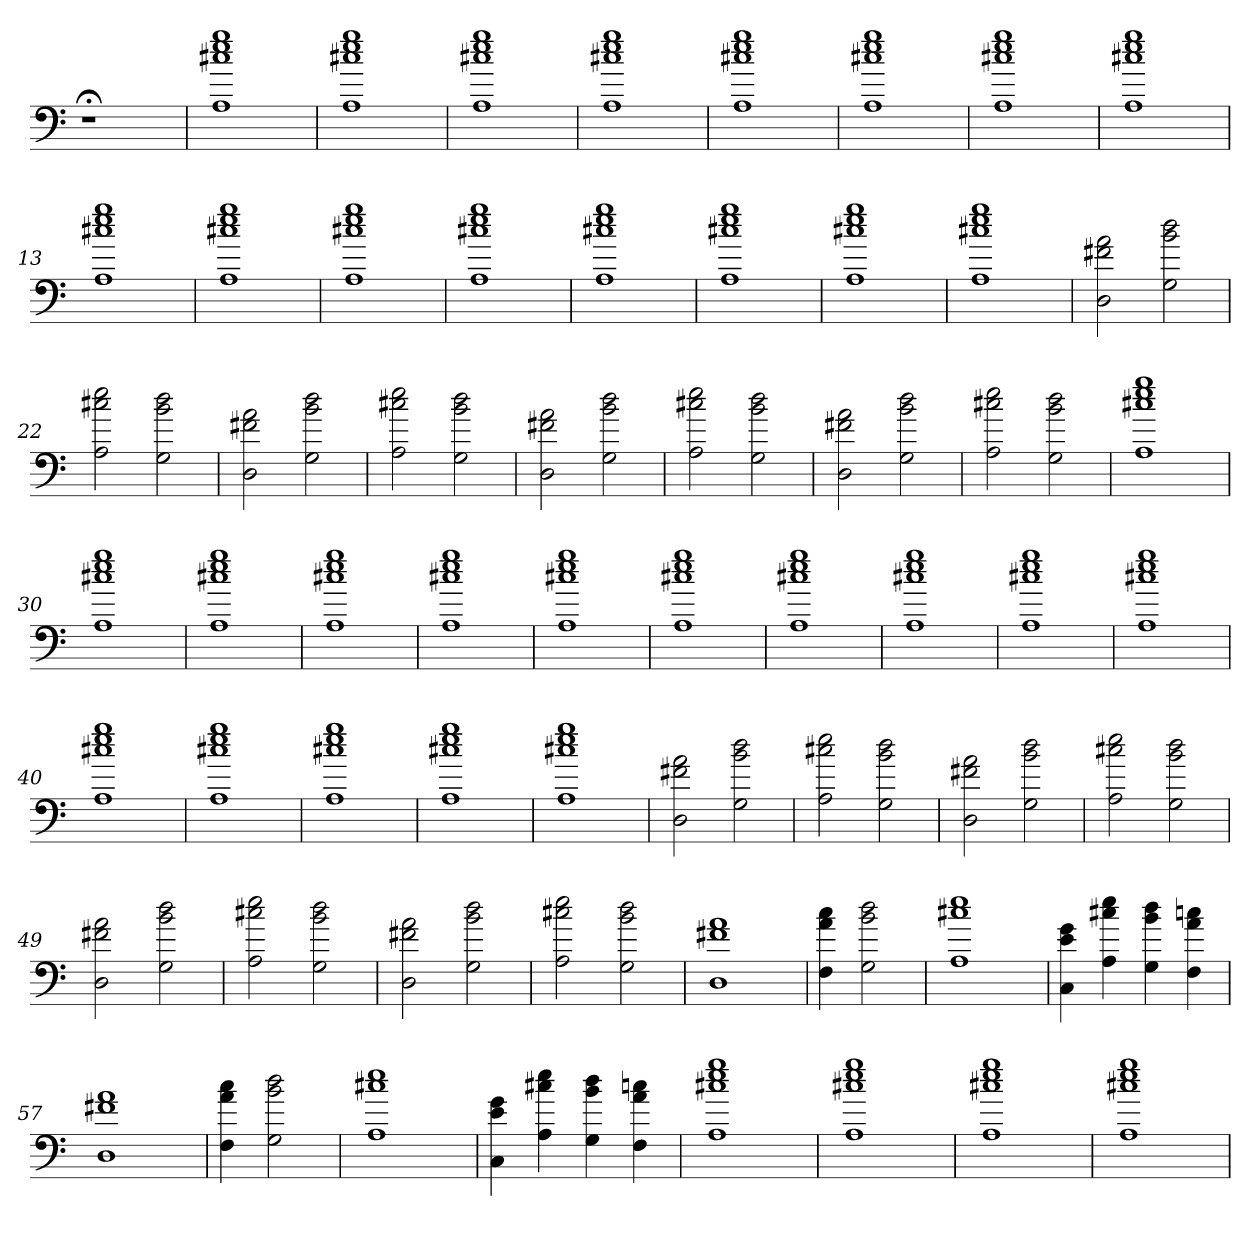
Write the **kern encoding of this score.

**kern
*part1
*staff1
=
1r;<
=1
1r
=2
1r
=3
1r
=4
1r
=5
1A 1cc#X 1ee 1gg
=6
1A 1cc#X 1ee 1gg
=7
1A 1cc#X 1ee 1gg
=8
1A 1cc#X 1ee 1gg
=9
1A 1cc#X 1ee 1gg
=10
1A 1cc#X 1ee 1gg
=11
1A 1cc#X 1ee 1gg
=12
1A 1cc#X 1ee 1gg
=13
1A 1cc#X 1ee 1gg
=14
1A 1cc#X 1ee 1gg
=15
1A 1cc#X 1ee 1gg
=16
1A 1cc#X 1ee 1gg
=17
1A 1cc#X 1ee 1gg
=18
1A 1cc#X 1ee 1gg
=19
1A 1cc#X 1ee 1gg
=20
1A 1cc#X 1ee 1gg
=21
2D 2f#X 2a
2G 2b 2dd
=22
2A 2cc#X 2ee
2G 2b 2dd
=23
2D 2f#X 2a
2G 2b 2dd
=24
2A 2cc#X 2ee
2G 2b 2dd
=25
2D 2f#X 2a
2G 2b 2dd
=26
2A 2cc#X 2ee
2G 2b 2dd
=27
2D 2f#X 2a
2G 2b 2dd
=28
2A 2cc#X 2ee
2G 2b 2dd
=29
1A 1cc#X 1ee 1gg
=30
1A 1cc#X 1ee 1gg
=31
1A 1cc#X 1ee 1gg
=32
1A 1cc#X 1ee 1gg
=33
1A 1cc#X 1ee 1gg
=34
1A 1cc#X 1ee 1gg
=35
1A 1cc#X 1ee 1gg
=36
1A 1cc#X 1ee 1gg
=37
1A 1cc#X 1ee 1gg
=38
1A 1cc#X 1ee 1gg
=39
1A 1cc#X 1ee 1gg
=40
1A 1cc#X 1ee 1gg
=41
1A 1cc#X 1ee 1gg
=42
1A 1cc#X 1ee 1gg
=43
1A 1cc#X 1ee 1gg
=44
1A 1cc#X 1ee 1gg
=45
2D 2f#X 2a
2G 2b 2dd
=46
2A 2cc#X 2ee
2G 2b 2dd
=47
2D 2f#X 2a
2G 2b 2dd
=48
2A 2cc#X 2ee
2G 2b 2dd
=49
2D 2f#X 2a
2G 2b 2dd
=50
2A 2cc#X 2ee
2G 2b 2dd
=51
2D 2f#X 2a
2G 2b 2dd
=52
2A 2cc#X 2ee
2G 2b 2dd
=53
1D 1f#X 1a
=54
4F 4a 4cc
2G 2b 2dd
=55
1A 1cc#X 1ee
=56
4C 4e 4g
4A 4cc#X 4ee
4G 4b 4dd
4F 4a 4ccn
=57
1D 1f#X 1a
=58
4F 4a 4cc
2G 2b 2dd
=59
1A 1cc#X 1ee
=60
4C 4e 4g
4A 4cc#X 4ee
4G 4b 4dd
4F 4a 4ccn
=61
1A 1cc#X 1ee 1gg
=62
1A 1cc#X 1ee 1gg
=63
1A 1cc#X 1ee 1gg
=64
1A 1cc#X 1ee 1gg
=
*-
